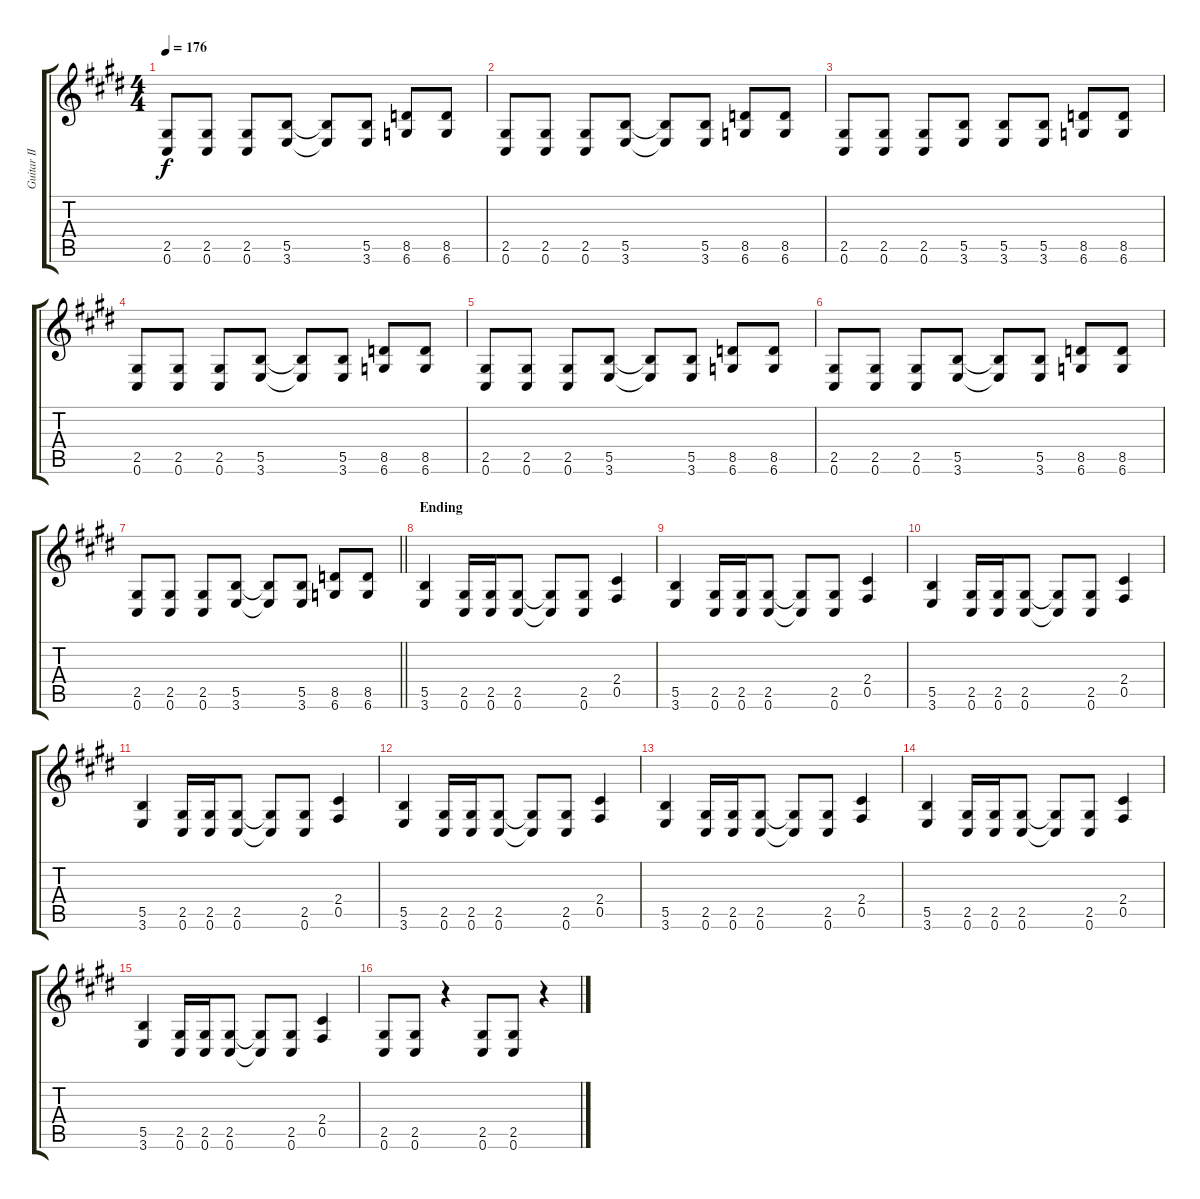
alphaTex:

\track ("Guitar II" "Guitar II") {instrument distortionguitar}
\staff {score tabs}
\tuning (Db4 Ab3 E3 B2 Gb2 Db2) {hide}
\ts (4 4)
\tempo 176
\clef g2
\ks c#minor
(2.5 0.6).8{dy f} (2.5 0.6).8 (2.5 0.6).8 (5.5 3.6).8 (5.5{t} 3.6{t}).8 (5.5 3.6).8 (8.5 6.6).8 (8.5 6.6).8 |
(2.5 0.6).8 (2.5 0.6).8 (2.5 0.6).8 (5.5 3.6).8 (5.5{t} 3.6{t}).8 (5.5 3.6).8 (8.5 6.6).8 (8.5 6.6).8 |
(2.5 0.6).8 (2.5 0.6).8 (2.5 0.6).8 (5.5 3.6).8 (5.5 3.6).8 (5.5 3.6).8 (8.5 6.6).8 (8.5 6.6).8 |
(2.5 0.6).8 (2.5 0.6).8 (2.5 0.6).8 (5.5 3.6).8 (5.5{t} 3.6{t}).8 (5.5 3.6).8 (8.5 6.6).8 (8.5 6.6).8 |
(2.5 0.6).8 (2.5 0.6).8 (2.5 0.6).8 (5.5 3.6).8 (5.5{t} 3.6{t}).8 (5.5 3.6).8 (8.5 6.6).8 (8.5 6.6).8 |
(2.5 0.6).8 (2.5 0.6).8 (2.5 0.6).8 (5.5 3.6).8 (5.5{t} 3.6{t}).8 (5.5 3.6).8 (8.5 6.6).8 (8.5 6.6).8 |
\barLineRight lightlight
(2.5 0.6).8 (2.5 0.6).8 (2.5 0.6).8 (5.5 3.6).8 (5.5{t} 3.6{t}).8 (5.5 3.6).8 (8.5 6.6).8 (8.5 6.6).8 |
\section ("" "Ending")
(5.5 3.6).4 (2.5 0.6).16 (2.5 0.6).16 (2.5 0.6).8 (2.5{t} 0.6{t}).8 (2.5 0.6).8 (2.4 0.5).4 |
(5.5 3.6).4 (2.5 0.6).16 (2.5 0.6).16 (2.5 0.6).8 (2.5{t} 0.6{t}).8 (2.5 0.6).8 (2.4 0.5).4 |
(5.5 3.6).4 (2.5 0.6).16 (2.5 0.6).16 (2.5 0.6).8 (2.5{t} 0.6{t}).8 (2.5 0.6).8 (2.4 0.5).4 |
(5.5 3.6).4 (2.5 0.6).16 (2.5 0.6).16 (2.5 0.6).8 (2.5{t} 0.6{t}).8 (2.5 0.6).8 (2.4 0.5).4 |
(5.5 3.6).4 (2.5 0.6).16 (2.5 0.6).16 (2.5 0.6).8 (2.5{t} 0.6{t}).8 (2.5 0.6).8 (2.4 0.5).4 |
(5.5 3.6).4 (2.5 0.6).16 (2.5 0.6).16 (2.5 0.6).8 (2.5{t} 0.6{t}).8 (2.5 0.6).8 (2.4 0.5).4 |
(5.5 3.6).4 (2.5 0.6).16 (2.5 0.6).16 (2.5 0.6).8 (2.5{t} 0.6{t}).8 (2.5 0.6).8 (2.4 0.5).4 |
(5.5 3.6).4 (2.5 0.6).16 (2.5 0.6).16 (2.5 0.6).8 (2.5{t} 0.6{t}).8 (2.5 0.6).8 (2.4 0.5).4 |
(2.5 0.6).8 (2.5 0.6).8 r.4 (2.5 0.6).8 (2.5 0.6).8 r.4
